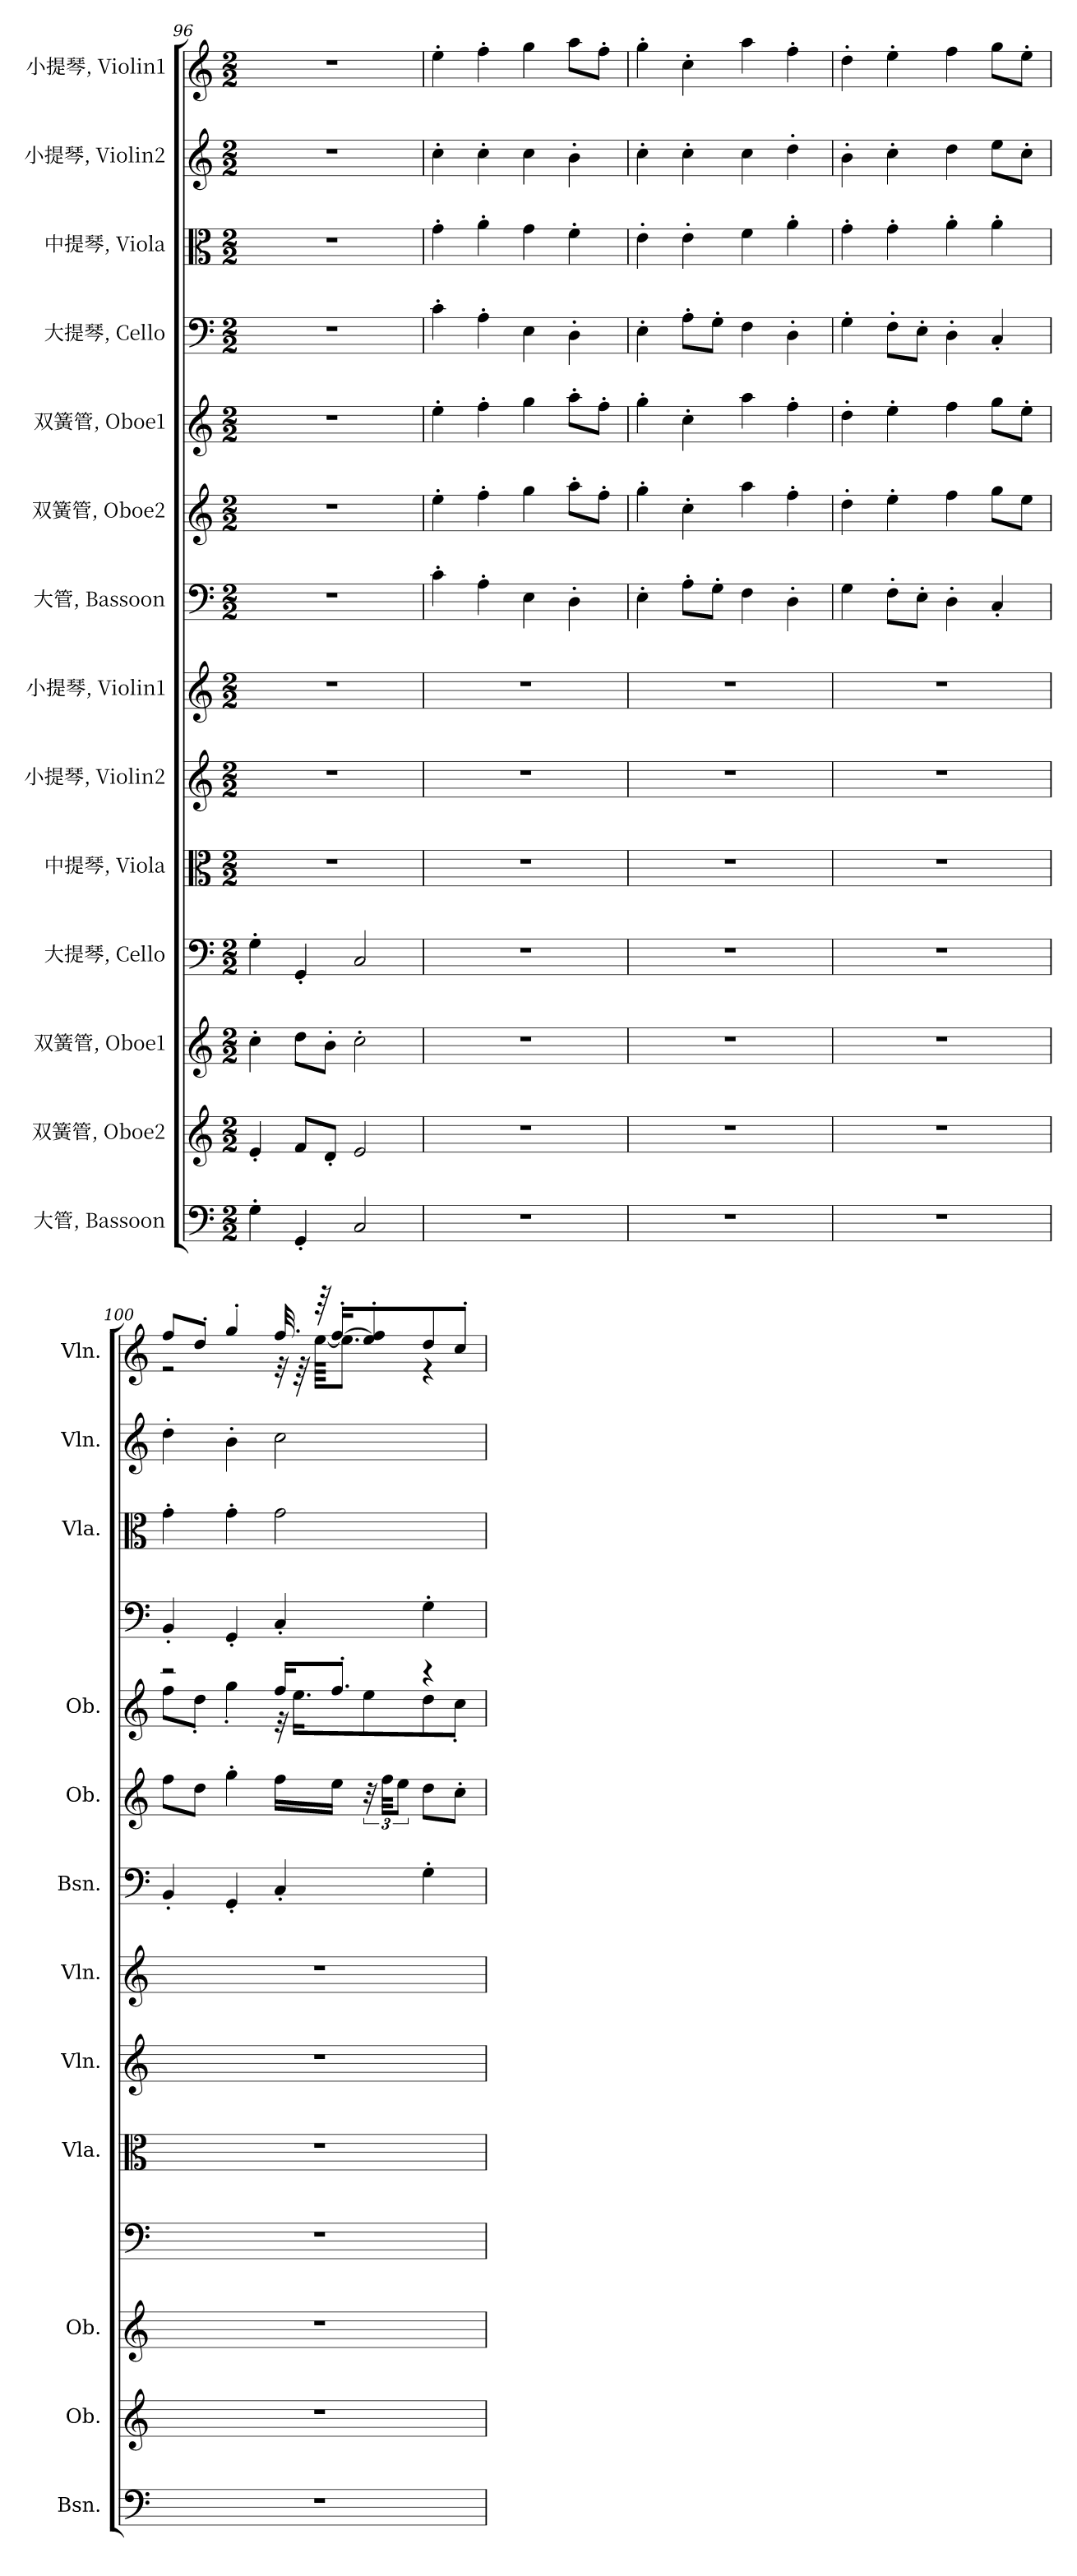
**kern	**kern	**kern	**kern	**kern	**kern	**kern	**kern	**kern	**kern	**kern	**kern	**kern	**kern
*part14	*part13	*part12	*part11	*part10	*part9	*part8	*part7	*part6	*part5	*part4	*part3	*part2	*part1
*staff14	*staff13	*staff12	*staff11	*staff10	*staff9	*staff8	*staff7	*staff6	*staff5	*staff4	*staff3	*staff2	*staff1
*I"大管, Bassoon	*I"双簧管, Oboe2	*I"双簧管, Oboe1	*I"大提琴, Cello	*I"中提琴, Viola	*I"小提琴, Violin2	*I"小提琴, Violin1	*I"大管, Bassoon	*I"双簧管, Oboe2	*I"双簧管, Oboe1	*I"大提琴, Cello	*I"中提琴, Viola	*I"小提琴, Violin2	*I"小提琴, Violin1
*I'Bsn.	*I'Ob.	*I'Ob.	*	*I'Vla.	*I'Vln.	*I'Vln.	*I'Bsn.	*I'Ob.	*I'Ob.	*	*I'Vla.	*I'Vln.	*I'Vln.
!!LO:PB:g=z
*clefF4	*clefG2	*clefG2	*clefF4	*clefC3	*clefG2	*clefG2	*clefF4	*clefG2	*clefG2	*clefF4	*clefC3	*clefG2	*clefG2
*k[]	*k[]	*k[]	*k[]	*k[]	*k[]	*k[]	*k[]	*k[]	*k[]	*k[]	*k[]	*k[]	*k[]
*M2/2	*M2/2	*M2/2	*M2/2	*M2/2	*M2/2	*M2/2	*M2/2	*M2/2	*M2/2	*M2/2	*M2/2	*M2/2	*M2/2
=96	=96	=96	=96	=96	=96	=96	=96	=96	=96	=96	=96	=96	=96
4G'\	4e'/	4cc'\	4G'\	1r	1r	1r	1r	1r	1r	1r	1r	1r	1r
4GG'/	8f/L	8dd\L	4GG'/	.	.	.	.	.	.	.	.	.	.
.	8d'/J	8b'\J	.	.	.	.	.	.	.	.	.	.	.
2C/	2e/	2cc'\	2C/	.	.	.	.	.	.	.	.	.	.
=97	=97	=97	=97	=97	=97	=97	=97	=97	=97	=97	=97	=97	=97
1r	1r	1r	1r	1r	1r	1r	4c'\	4ee'\	4ee'\	4c'\	4g'\	4cc'\	4ee'\
.	.	.	.	.	.	.	4A'\	4ff'\	4ff'\	4A'\	4a'\	4cc'\	4ff'\
.	.	.	.	.	.	.	4E\	4gg\	4gg\	4E\	4g\	4cc\	4gg\
.	.	.	.	.	.	.	4D'\	8aa'\L	8aa'\L	4D'\	4f'\	4b'\	8aa\L
.	.	.	.	.	.	.	.	8ff'\J	8ff'\J	.	.	.	8ff'\J
=98	=98	=98	=98	=98	=98	=98	=98	=98	=98	=98	=98	=98	=98
1r	1r	1r	1r	1r	1r	1r	4E'\	4gg'\	4gg'\	4E'\	4e'\	4cc'\	4gg'\
.	.	.	.	.	.	.	8A'\L	4cc'\	4cc'\	8A'\L	4e'\	4cc'\	4cc'\
.	.	.	.	.	.	.	8G'\J	.	.	8G'\J	.	.	.
.	.	.	.	.	.	.	4F\	4aa\	4aa\	4F\	4f\	4cc\	4aa\
.	.	.	.	.	.	.	4D'\	4ff'\	4ff'\	4D'\	4a'\	4dd'\	4ff'\
=99	=99	=99	=99	=99	=99	=99	=99	=99	=99	=99	=99	=99	=99
1r	1r	1r	1r	1r	1r	1r	4G\	4dd'\	4dd'\	4G'\	4g'\	4b'\	4dd'\
.	.	.	.	.	.	.	8F'\L	4ee'\	4ee'\	8F'\L	4g'\	4cc'\	4ee'\
.	.	.	.	.	.	.	8E'\J	.	.	8E'\J	.	.	.
.	.	.	.	.	.	.	4D'\	4ff\	4ff\	4D'\	4a'\	4dd\	4ff\
.	.	.	.	.	.	.	4C'/	8gg\L	8gg\L	4C'/	4a'\	8ee\L	8gg\L
.	.	.	.	.	.	.	.	8ee\J	8ee'\J	.	.	8cc'\J	8ee'\J
=100	=100	=100	=100	=100	=100	=100	=100	=100	=100	=100	=100	=100	=100
*	*	*	*	*	*	*	*	*	*^	*	*	*	*^
1r	1r	1r	1r	1r	1r	1r	4BB'/	8ff\L	2r	8ff\L	4BB'/	4g'\	4dd'\	8ff/L	2r
.	.	.	.	.	.	.	.	8dd\J	.	8dd'\J	.	.	.	8dd'/J	.
.	.	.	.	.	.	.	4GG'/	4gg'\	.	4gg'\	4GG'/	4g'\	4b'\	4gg'/	.
.	.	.	.	.	.	.	4C'/	16ff\LL	16ff/KL	32r	4C'/	2g\	2cc\	32.ff/	32r
.	.	.	.	.	.	.	.	.	.	16.ee\KL	.	.	.	.	64r
.	.	.	.	.	.	.	.	.	.	.	.	.	.	64r	[64ee\KKKL
.	.	.	.	.	.	.	.	16ee\JJ	8.ff'/J	.	.	.	.	[16ff'/KL	8.ee\J]
.	.	.	.	.	.	.	.	48r	.	8ee\	.	.	.	8ee/' 8ff/]'	.
.	.	.	.	.	.	.	.	48ff\KKL	.	.	.	.	.	.	.
.	.	.	.	.	.	.	.	12ee\J	.	.	.	.	.	.	.
.	.	.	.	.	.	.	4G'\	8dd\L	4r	8dd\	4G'\	.	.	8dd/	4r
.	.	.	.	.	.	.	.	8cc'\J	.	8cc'\J	.	.	.	8cc'/J	.
*	*	*	*	*	*	*	*	*	*v	*v	*	*	*	*v	*v
=	=	=	=	=	=	=	=	=	=	=	=	=	=
*-	*-	*-	*-	*-	*-	*-	*-	*-	*-	*-	*-	*-	*-
